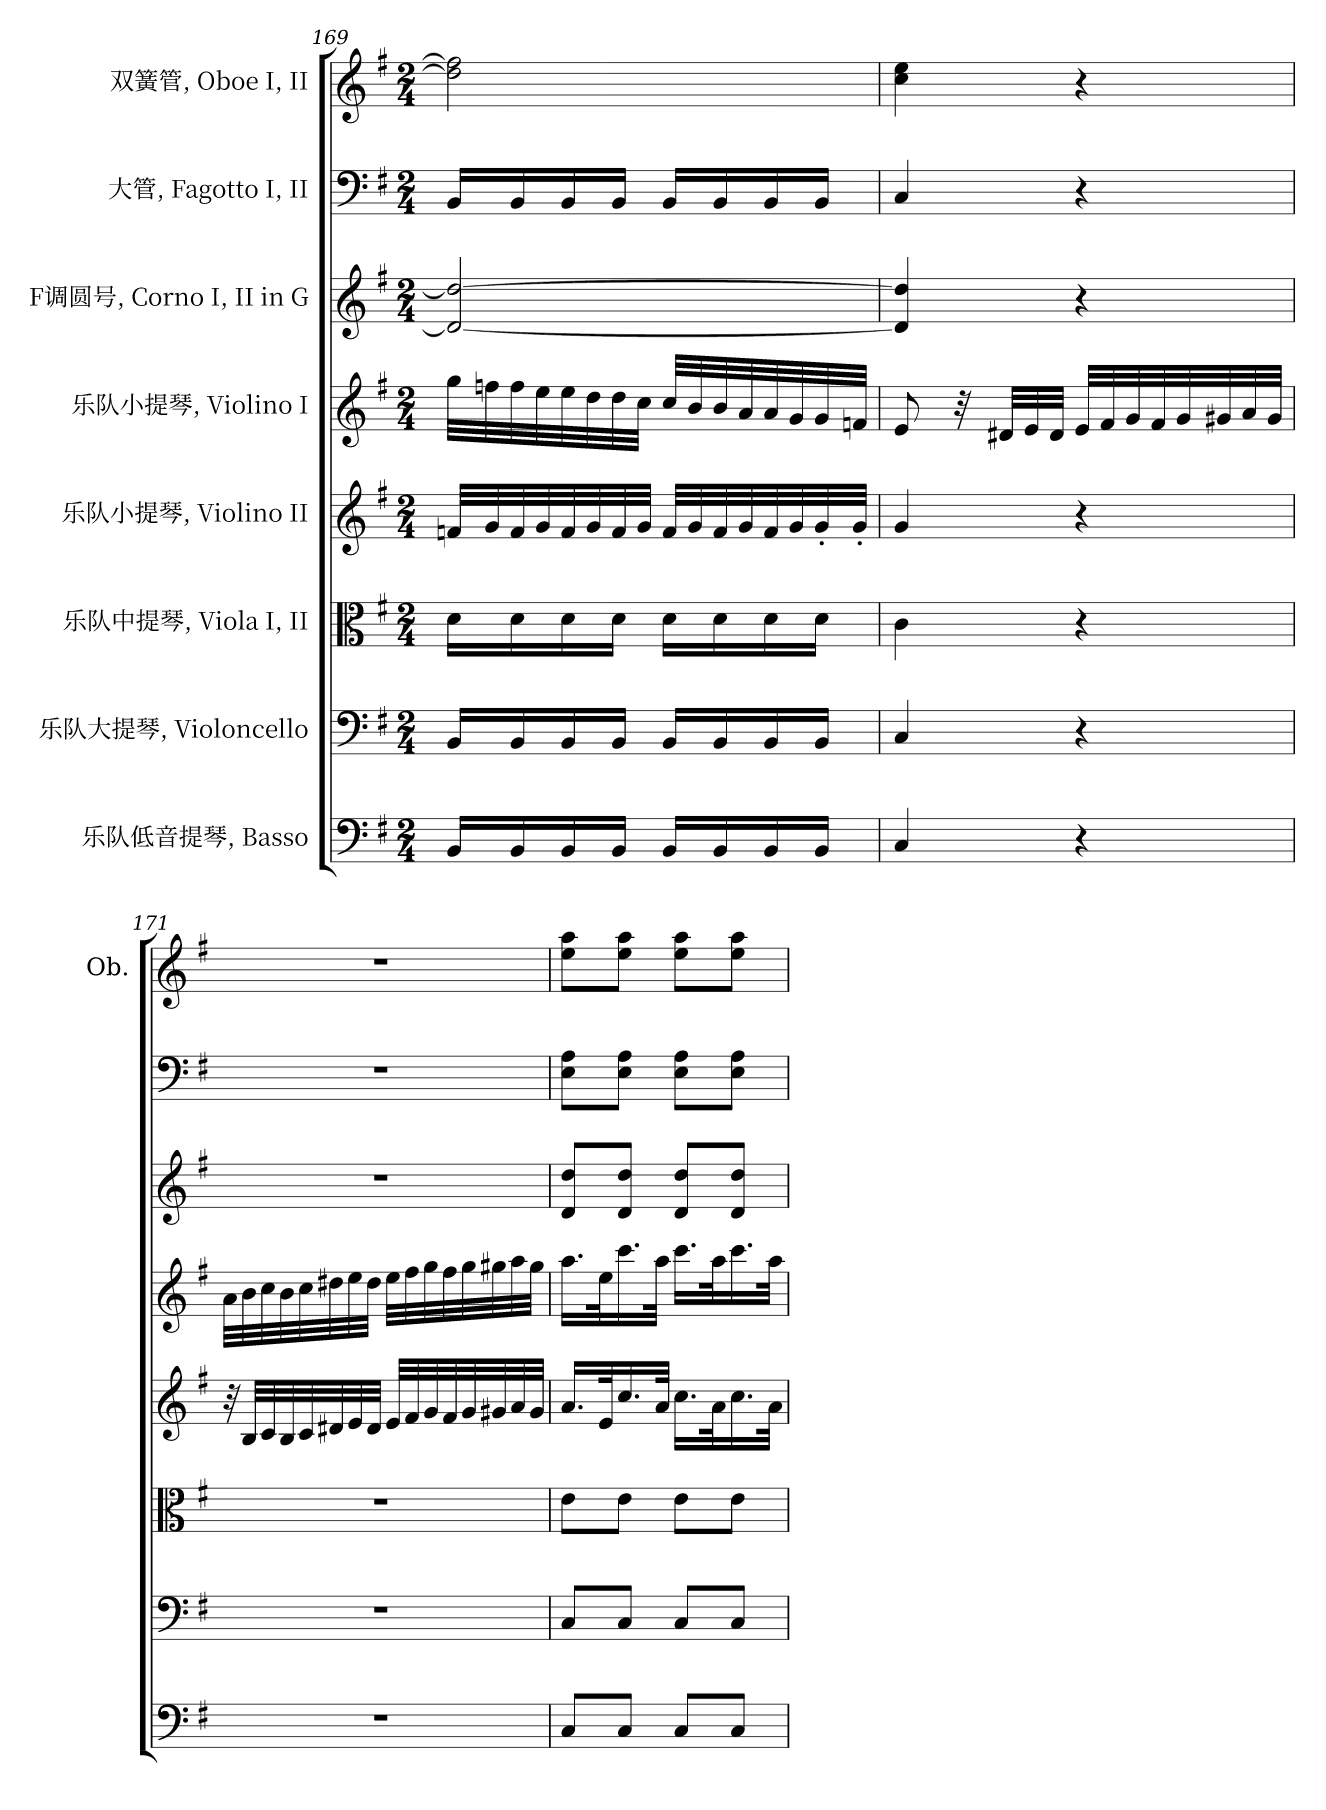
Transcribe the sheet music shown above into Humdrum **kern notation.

**kern	**kern	**kern	**kern	**kern	**kern	**kern	**kern
*part8	*part7	*part6	*part5	*part4	*part3	*part2	*part1
*staff8	*staff7	*staff6	*staff5	*staff4	*staff3	*staff2	*staff1
*I"乐队低音提琴, Basso	*I"乐队大提琴, Violoncello	*I"乐队中提琴, Viola I, II	*I"乐队小提琴, Violino II	*I"乐队小提琴, Violino I	*I"F调圆号, Corno I, II in G	*I"大管, Fagotto I, II	*I"双簧管, Oboe I, II
*	*	*	*	*	*	*	*I'Ob.
!!LO:PB:g=z
*clefF4	*clefF4	*clefC3	*clefG2	*clefG2	*clefG2	*clefF4	*clefG2
*ITrd7c12	*	*	*	*	*ITrd4c7	*	*
*k[f#]	*k[f#]	*k[f#]	*k[f#]	*k[f#]	*k[]	*k[f#]	*k[f#]
*M2/4	*M2/4	*M2/4	*M2/4	*M2/4	*M2/4	*M2/4	*M2/4
=169	=169	=169	=169	=169	=169	=169	=169
16BBB/LL	16BB/LL	16d\LL	32fn/LLL	32gg\LLL	2G/_ 2g/_	16BB/LL	2dd\] 2ff\]
.	.	.	32g/	32ffn\	.	.	.
16BBB/	16BB/	16d\	32f/	32ff\	.	16BB/	.
.	.	.	32g/	32ee\	.	.	.
16BBB/	16BB/	16d\	32f/	32ee\	.	16BB/	.
.	.	.	32g/	32dd\	.	.	.
16BBB/JJ	16BB/JJ	16d\JJ	32f/	32dd\	.	16BB/JJ	.
.	.	.	32g/JJJ	32cc\JJJ	.	.	.
16BBB/LL	16BB/LL	16d\LL	32f/LLL	32cc/LLL	.	16BB/LL	.
.	.	.	32g/	32b/	.	.	.
16BBB/	16BB/	16d\	32f/	32b/	.	16BB/	.
.	.	.	32g/	32a/	.	.	.
16BBB/	16BB/	16d\	32f/	32a/	.	16BB/	.
.	.	.	32g/	32g/	.	.	.
16BBB/JJ	16BB/JJ	16d\JJ	32g'/	32g/	.	16BB/JJ	.
.	.	.	32g'/JJJ	32fn/JJJ	.	.	.
=170	=170	=170	=170	=170	=170	=170	=170
4CC/	4C/	4c\	4g/	8e/	4G/] 4g/]	4C/	4cc\ 4ee\
.	.	.	.	32r	.	.	.
.	.	.	.	32d#X/LLL	.	.	.
.	.	.	.	32e/	.	.	.
.	.	.	.	32d#/JJJ	.	.	.
4r	4r	4r	4r	32e/LLL	4r	4r	4r
.	.	.	.	32f#/	.	.	.
.	.	.	.	32g/	.	.	.
.	.	.	.	32f#/	.	.	.
.	.	.	.	32g/	.	.	.
.	.	.	.	32g#X/	.	.	.
.	.	.	.	32a/	.	.	.
.	.	.	.	32g#/JJJ	.	.	.
!!LO:PB:g=z
=171	=171	=171	=171	=171	=171	=171	=171
2r	2r	2r	32r	32a\LLL	2r	2r	2r
.	.	.	32B/LLL	32b\	.	.	.
.	.	.	32c/	32cc\	.	.	.
.	.	.	32B/	32b\	.	.	.
.	.	.	32c/	32cc\	.	.	.
.	.	.	32d#X/	32dd#X\	.	.	.
.	.	.	32e/	32ee\	.	.	.
.	.	.	32d#/JJJ	32dd#\JJJ	.	.	.
.	.	.	32e/LLL	32ee\LLL	.	.	.
.	.	.	32f#/	32ff#\	.	.	.
.	.	.	32g/	32gg\	.	.	.
.	.	.	32f#/	32ff#\	.	.	.
.	.	.	32g/	32gg\	.	.	.
.	.	.	32g#X/	32gg#X\	.	.	.
.	.	.	32a/	32aa\	.	.	.
.	.	.	32g#/JJJ	32gg#\JJJ	.	.	.
=172	=172	=172	=172	=172	=172	=172	=172
8CC/L	8C/L	8e\L	16.a/LL	16.aa\LL	8G/ 8g/L	8E\ 8A\L	8ee\ 8aa\L
.	.	.	32e/K	32ee\K	.	.	.
8CC/J	8C/J	8e\J	16.cc/	16.ccc\	8G/ 8g/J	8E\ 8A\J	8ee\ 8aa\J
.	.	.	32a/JJk	32aa\JJk	.	.	.
8CC/L	8C/L	8e\L	16.cc\LL	16.ccc\LL	8G/ 8g/L	8E\ 8A\L	8ee\ 8aa\L
.	.	.	32a\K	32aa\K	.	.	.
8CC/J	8C/J	8e\J	16.cc\	16.ccc\	8G/ 8g/J	8E\ 8A\J	8ee\ 8aa\J
.	.	.	32a\JJk	32aa\JJk	.	.	.
=	=	=	=	=	=	=	=
*-	*-	*-	*-	*-	*-	*-	*-
